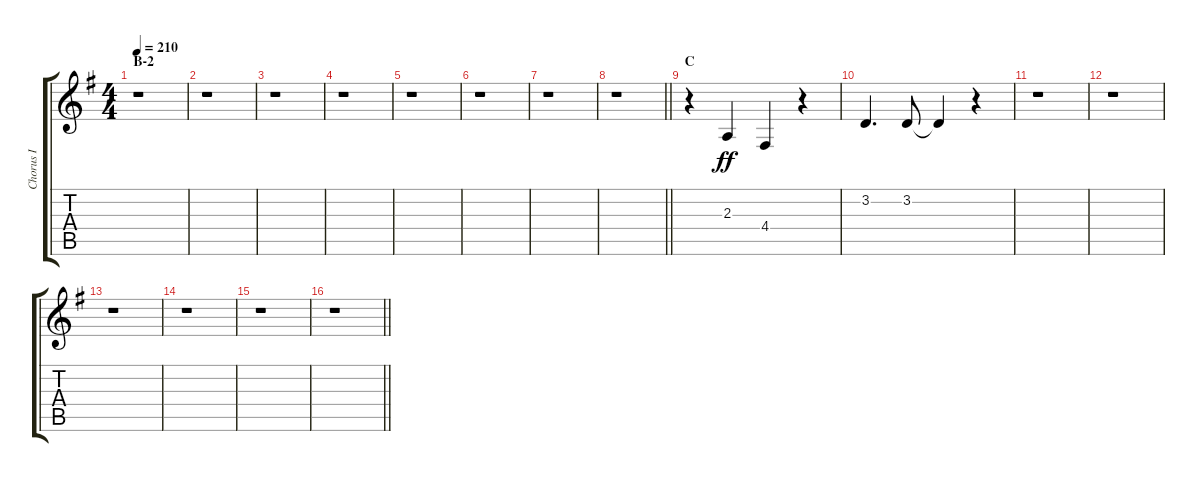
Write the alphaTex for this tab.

\track ("Chorus I" "Chorus I") {instrument voiceoohs}
\staff {score tabs}
\tuning (E4 B3 G3 D3 A2 E2) {hide}
\ts (4 4)
\section ("" "B-2")
\tempo 210
\clef g2
\ks g
r.1{dy ff} |
r.1 |
r.1 |
r.1 |
r.1 |
r.1 |
r.1 |
\barLineRight lightlight
r.1 |
\section ("" "C")
r.4 2.3.4 4.4.4 r.4 |
3.2.4{d} 3.2.8 3.2{t}.4 r.4 |
r.1 |
r.1 |
r.1 |
r.1 |
r.1 |
\barLineRight lightlight
r.1
